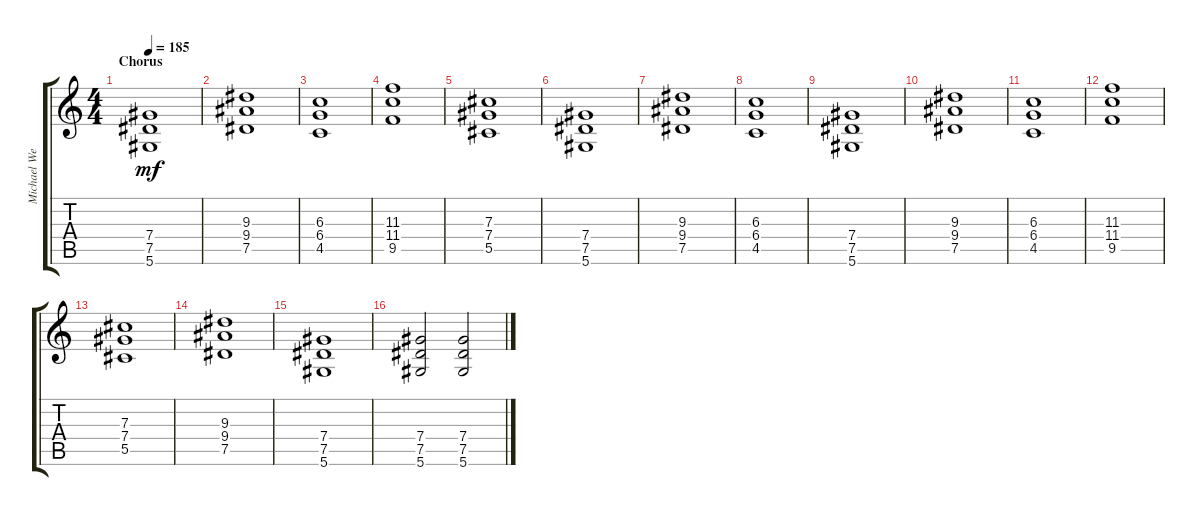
\track ("Michael Weikath" "Michael We") {instrument distortionguitar}
\staff {score tabs}
\tuning (Eb4 Bb3 Gb3 Db3 Ab2 Eb2) {hide}
\ts (4 4)
\section ("" "Chorus")
\tempo 185
\clef g2
\ks c
(7.4 7.5 5.6).1{dy mf volume 15} |
(9.3 9.4 7.5).1 |
(6.3 6.4 4.5).1 |
(11.3 11.4 9.5).1 |
(7.3 7.4 5.5).1 |
(7.4 7.5 5.6).1 |
(9.3 9.4 7.5).1 |
(6.3 6.4 4.5).1 |
(7.4 7.5 5.6).1 |
(9.3 9.4 7.5).1 |
(6.3 6.4 4.5).1 |
(11.3 11.4 9.5).1 |
(7.3 7.4 5.5).1 |
(9.3 9.4 7.5).1 |
(7.4 7.5 5.6).1 |
(7.4 7.5 5.6).2 (7.4 7.5 5.6).2
